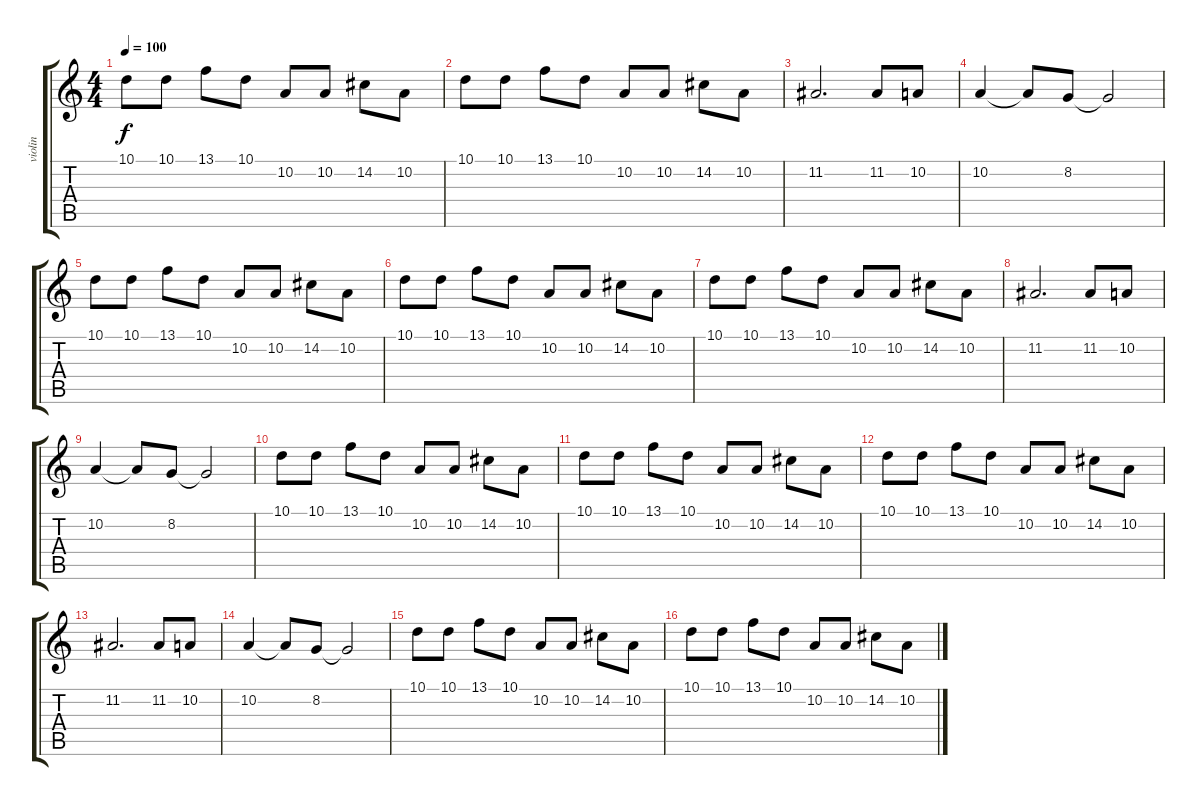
\track ("violin" "violin") {instrument violin}
\staff {score tabs}
\tuning (E4 B3 G3 D3 A2 E2) {hide}
\ts (4 4)
\tempo 100
\clef g2
\ks c
10.1.8{dy f} 10.1.8 13.1.8 10.1.8 10.2.8 10.2.8 14.2.8 10.2.8 |
10.1.8 10.1.8 13.1.8 10.1.8 10.2.8 10.2.8 14.2.8 10.2.8 |
11.2.2{d} 11.2.8 10.2.8 |
10.2.4 10.2{t}.8 8.2.8 8.2{t}.2 |
10.1.8 10.1.8 13.1.8 10.1.8 10.2.8 10.2.8 14.2.8 10.2.8 |
10.1.8 10.1.8 13.1.8 10.1.8 10.2.8 10.2.8 14.2.8 10.2.8 |
10.1.8 10.1.8 13.1.8 10.1.8 10.2.8 10.2.8 14.2.8 10.2.8 |
11.2.2{d} 11.2.8 10.2.8 |
10.2.4 10.2{t}.8 8.2.8 8.2{t}.2 |
10.1.8 10.1.8 13.1.8 10.1.8 10.2.8 10.2.8 14.2.8 10.2.8 |
10.1.8 10.1.8 13.1.8 10.1.8 10.2.8 10.2.8 14.2.8 10.2.8 |
10.1.8 10.1.8 13.1.8 10.1.8 10.2.8 10.2.8 14.2.8 10.2.8 |
11.2.2{d} 11.2.8 10.2.8 |
10.2.4 10.2{t}.8 8.2.8 8.2{t}.2 |
10.1.8 10.1.8 13.1.8 10.1.8 10.2.8 10.2.8 14.2.8 10.2.8 |
10.1.8 10.1.8 13.1.8 10.1.8 10.2.8 10.2.8 14.2.8 10.2.8
